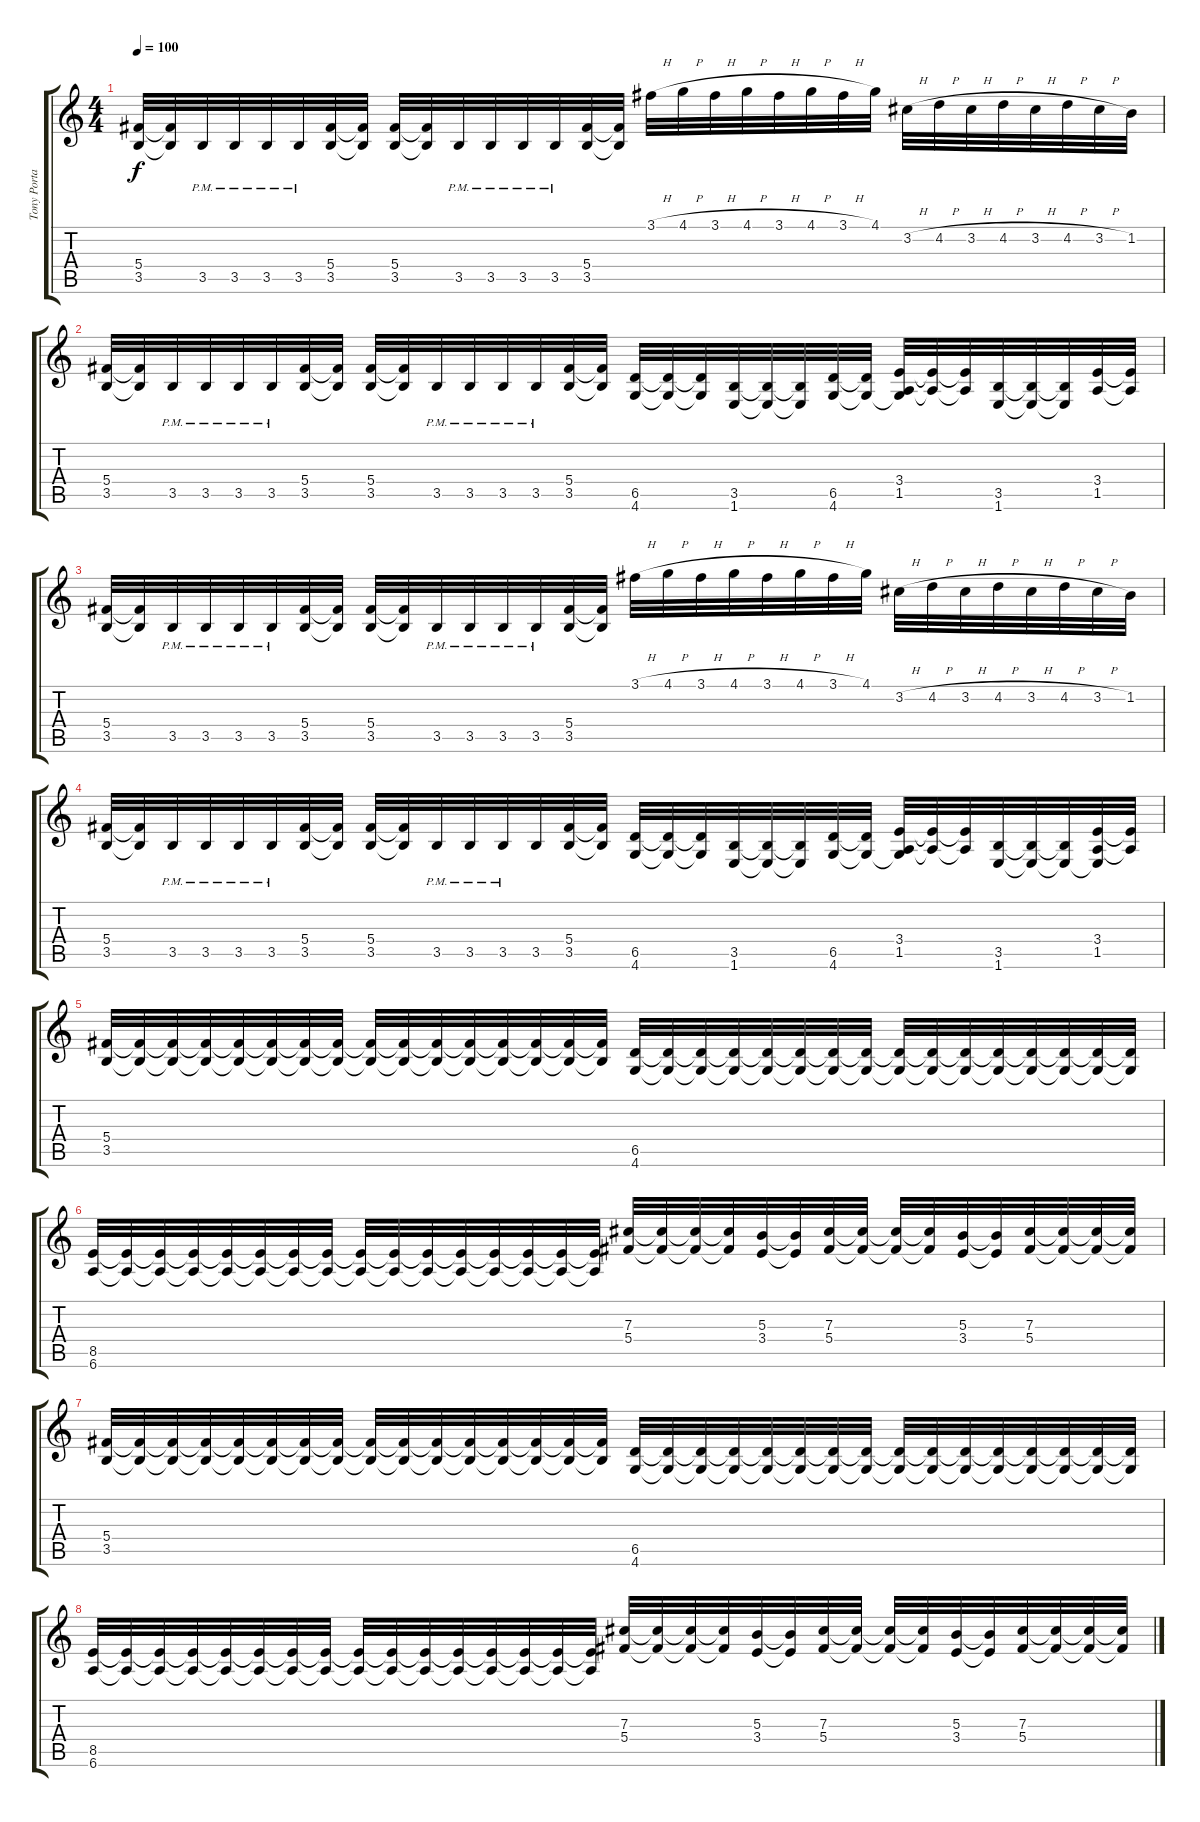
\track ("Tony Portaro" "Tony Porta") {instrument overdrivenguitar}
\staff {score tabs}
\tuning (Eb4 Bb3 Gb3 Db3 Ab2 Eb2) {hide}
\ts (4 4)
\tempo 100
\clef g2
\ks c
(5.4 3.5).32{dy f} (5.4{t} 3.5{t}).32 3.5{pm}.32 3.5{pm}.32 3.5{pm}.32 3.5{pm}.32 (5.4 3.5).32 (5.4{t} 3.5{t}).32 (5.4 3.5).32 (5.4{t} 3.5{t}).32 3.5{pm}.32 3.5{pm}.32 3.5{pm}.32 3.5{pm}.32 (5.4 3.5).32 (5.4{t} 3.5{t}).32 3.1{h}.32 4.1{h}.32 3.1{h}.32 4.1{h}.32 3.1{h}.32 4.1{h}.32 3.1{h}.32 4.1.32 3.2{h}.32 4.2{h}.32 3.2{h}.32 4.2{h}.32 3.2{h}.32 4.2{h}.32 3.2{h}.32 1.2.32 |
(5.4 3.5).32 (5.4{t} 3.5{t}).32 3.5{pm}.32 3.5{pm}.32 3.5{pm}.32 3.5{pm}.32 (5.4 3.5).32 (5.4{t} 3.5{t}).32 (5.4 3.5).32 (5.4{t} 3.5{t}).32 3.5{pm}.32 3.5{pm}.32 3.5{pm}.32 3.5{pm}.32 (5.4 3.5).32 (5.4{t} 3.5{t}).32 (6.5 4.6).32 (6.5{t} 4.6{t}).32 (6.5{t} 4.6{t}).32 (3.5 1.6).32 (3.5{t} 1.6{t}).32 (3.5{t} 1.6{t}).32 (6.5 4.6).32 (6.5{t} 4.6{t}).32 (3.4 1.5 4.6{t}).32 (3.4{t} 1.5{t}).32 (3.4{t} 1.5{t}).32 (3.5 1.6).32 (3.5{t} 1.6{t}).32 (3.5{t} 1.6{t}).32 (3.4 1.5).32 (3.4{t} 1.5{t}).32 |
(5.4 3.5).32 (5.4{t} 3.5{t}).32 3.5{pm}.32 3.5{pm}.32 3.5{pm}.32 3.5{pm}.32 (5.4 3.5).32 (5.4{t} 3.5{t}).32 (5.4 3.5).32 (5.4{t} 3.5{t}).32 3.5{pm}.32 3.5{pm}.32 3.5{pm}.32 3.5{pm}.32 (5.4 3.5).32 (5.4{t} 3.5{t}).32 3.1{h}.32 4.1{h}.32 3.1{h}.32 4.1{h}.32 3.1{h}.32 4.1{h}.32 3.1{h}.32 4.1.32 3.2{h}.32 4.2{h}.32 3.2{h}.32 4.2{h}.32 3.2{h}.32 4.2{h}.32 3.2{h}.32 1.2.32 |
(5.4 3.5).32 (5.4{t} 3.5{t}).32 3.5{pm}.32 3.5{pm}.32 3.5{pm}.32 3.5{pm}.32 (5.4 3.5).32 (5.4{t} 3.5{t}).32 (5.4 3.5).32 (5.4{t} 3.5{t}).32 3.5{pm}.32 3.5{pm}.32 3.5{pm}.32 3.5.32 (5.4 3.5).32 (5.4{t} 3.5{t}).32 (6.5 4.6).32 (6.5{t} 4.6{t}).32 (6.5{t} 4.6{t}).32 (3.5 1.6).32 (3.5{t} 1.6{t}).32 (3.5{t} 1.6{t}).32 (6.5 4.6).32 (6.5{t} 4.6{t}).32 (3.4 1.5 4.6{t}).32 (3.4{t} 1.5{t}).32 (3.4{t} 1.5{t}).32 (3.5 1.6).32 (3.5{t} 1.6{t}).32 (3.5{t} 1.6{t}).32 (3.4 1.5 1.6{t}).32 (3.4{t} 1.5{t}).32 |
(5.4 3.5).32 (5.4{t} 3.5{t}).32 (5.4{t} 3.5{t}).32 (5.4{t} 3.5{t}).32 (5.4{t} 3.5{t}).32 (5.4{t} 3.5{t}).32 (5.4{t} 3.5{t}).32 (5.4{t} 3.5{t}).32 (5.4{t} 3.5{t}).32 (5.4{t} 3.5{t}).32 (5.4{t} 3.5{t}).32 (5.4{t} 3.5{t}).32 (5.4{t} 3.5{t}).32 (5.4{t} 3.5{t}).32 (5.4{t} 3.5{t}).32 (5.4{t} 3.5{t}).32 (6.5 4.6).32 (6.5{t} 4.6{t}).32 (6.5{t} 4.6{t}).32 (6.5{t} 4.6{t}).32 (6.5{t} 4.6{t}).32 (6.5{t} 4.6{t}).32 (6.5{t} 4.6{t}).32 (6.5{t} 4.6{t}).32 (6.5{t} 4.6{t}).32 (6.5{t} 4.6{t}).32 (6.5{t} 4.6{t}).32 (6.5{t} 4.6{t}).32 (6.5{t} 4.6{t}).32 (6.5{t} 4.6{t}).32 (6.5{t} 4.6{t}).32 (6.5{t} 4.6{t}).32 |
(8.5 6.6).32 (8.5{t} 6.6{t}).32 (8.5{t} 6.6{t}).32 (8.5{t} 6.6{t}).32 (8.5{t} 6.6{t}).32 (8.5{t} 6.6{t}).32 (8.5{t} 6.6{t}).32 (8.5{t} 6.6{t}).32 (8.5{t} 6.6{t}).32 (8.5{t} 6.6{t}).32 (8.5{t} 6.6{t}).32 (8.5{t} 6.6{t}).32 (8.5{t} 6.6{t}).32 (8.5{t} 6.6{t}).32 (8.5{t} 6.6{t}).32 (8.5{t} 6.6{t}).32 (7.3 5.4).32 (7.3{t} 5.4{t}).32 (7.3{t} 5.4{t}).32 (7.3{t} 5.4{t}).32 (5.3 3.4).32 (5.3{t} 3.4{t}).32 (7.3 5.4).32 (7.3{t} 5.4{t}).32 (7.3{t} 5.4{t}).32 (7.3{t} 5.4{t}).32 (5.3 3.4).32 (5.3{t} 3.4{t}).32 (7.3 5.4).32 (7.3{t} 5.4{t}).32 (7.3{t} 5.4{t}).32 (7.3{t} 5.4{t}).32 |
(5.4 3.5).32 (5.4{t} 3.5{t}).32 (5.4{t} 3.5{t}).32 (5.4{t} 3.5{t}).32 (5.4{t} 3.5{t}).32 (5.4{t} 3.5{t}).32 (5.4{t} 3.5{t}).32 (5.4{t} 3.5{t}).32 (5.4{t} 3.5{t}).32 (5.4{t} 3.5{t}).32 (5.4{t} 3.5{t}).32 (5.4{t} 3.5{t}).32 (5.4{t} 3.5{t}).32 (5.4{t} 3.5{t}).32 (5.4{t} 3.5{t}).32 (5.4{t} 3.5{t}).32 (6.5 4.6).32 (6.5{t} 4.6{t}).32 (6.5{t} 4.6{t}).32 (6.5{t} 4.6{t}).32 (6.5{t} 4.6{t}).32 (6.5{t} 4.6{t}).32 (6.5{t} 4.6{t}).32 (6.5{t} 4.6{t}).32 (6.5{t} 4.6{t}).32 (6.5{t} 4.6{t}).32 (6.5{t} 4.6{t}).32 (6.5{t} 4.6{t}).32 (6.5{t} 4.6{t}).32 (6.5{t} 4.6{t}).32 (6.5{t} 4.6{t}).32 (6.5{t} 4.6{t}).32 |
(8.5 6.6).32 (8.5{t} 6.6{t}).32 (8.5{t} 6.6{t}).32 (8.5{t} 6.6{t}).32 (8.5{t} 6.6{t}).32 (8.5{t} 6.6{t}).32 (8.5{t} 6.6{t}).32 (8.5{t} 6.6{t}).32 (8.5{t} 6.6{t}).32 (8.5{t} 6.6{t}).32 (8.5{t} 6.6{t}).32 (8.5{t} 6.6{t}).32 (8.5{t} 6.6{t}).32 (8.5{t} 6.6{t}).32 (8.5{t} 6.6{t}).32 (8.5{t} 6.6{t}).32 (7.3 5.4).32 (7.3{t} 5.4{t}).32 (7.3{t} 5.4{t}).32 (7.3{t} 5.4{t}).32 (5.3 3.4).32 (5.3{t} 3.4{t}).32 (7.3 5.4).32 (7.3{t} 5.4{t}).32 (7.3{t} 5.4{t}).32 (7.3{t} 5.4{t}).32 (5.3 3.4).32 (5.3{t} 3.4{t}).32 (7.3 5.4).32 (7.3{t} 5.4{t}).32 (7.3{t} 5.4{t}).32 (7.3{t} 5.4{t}).32
